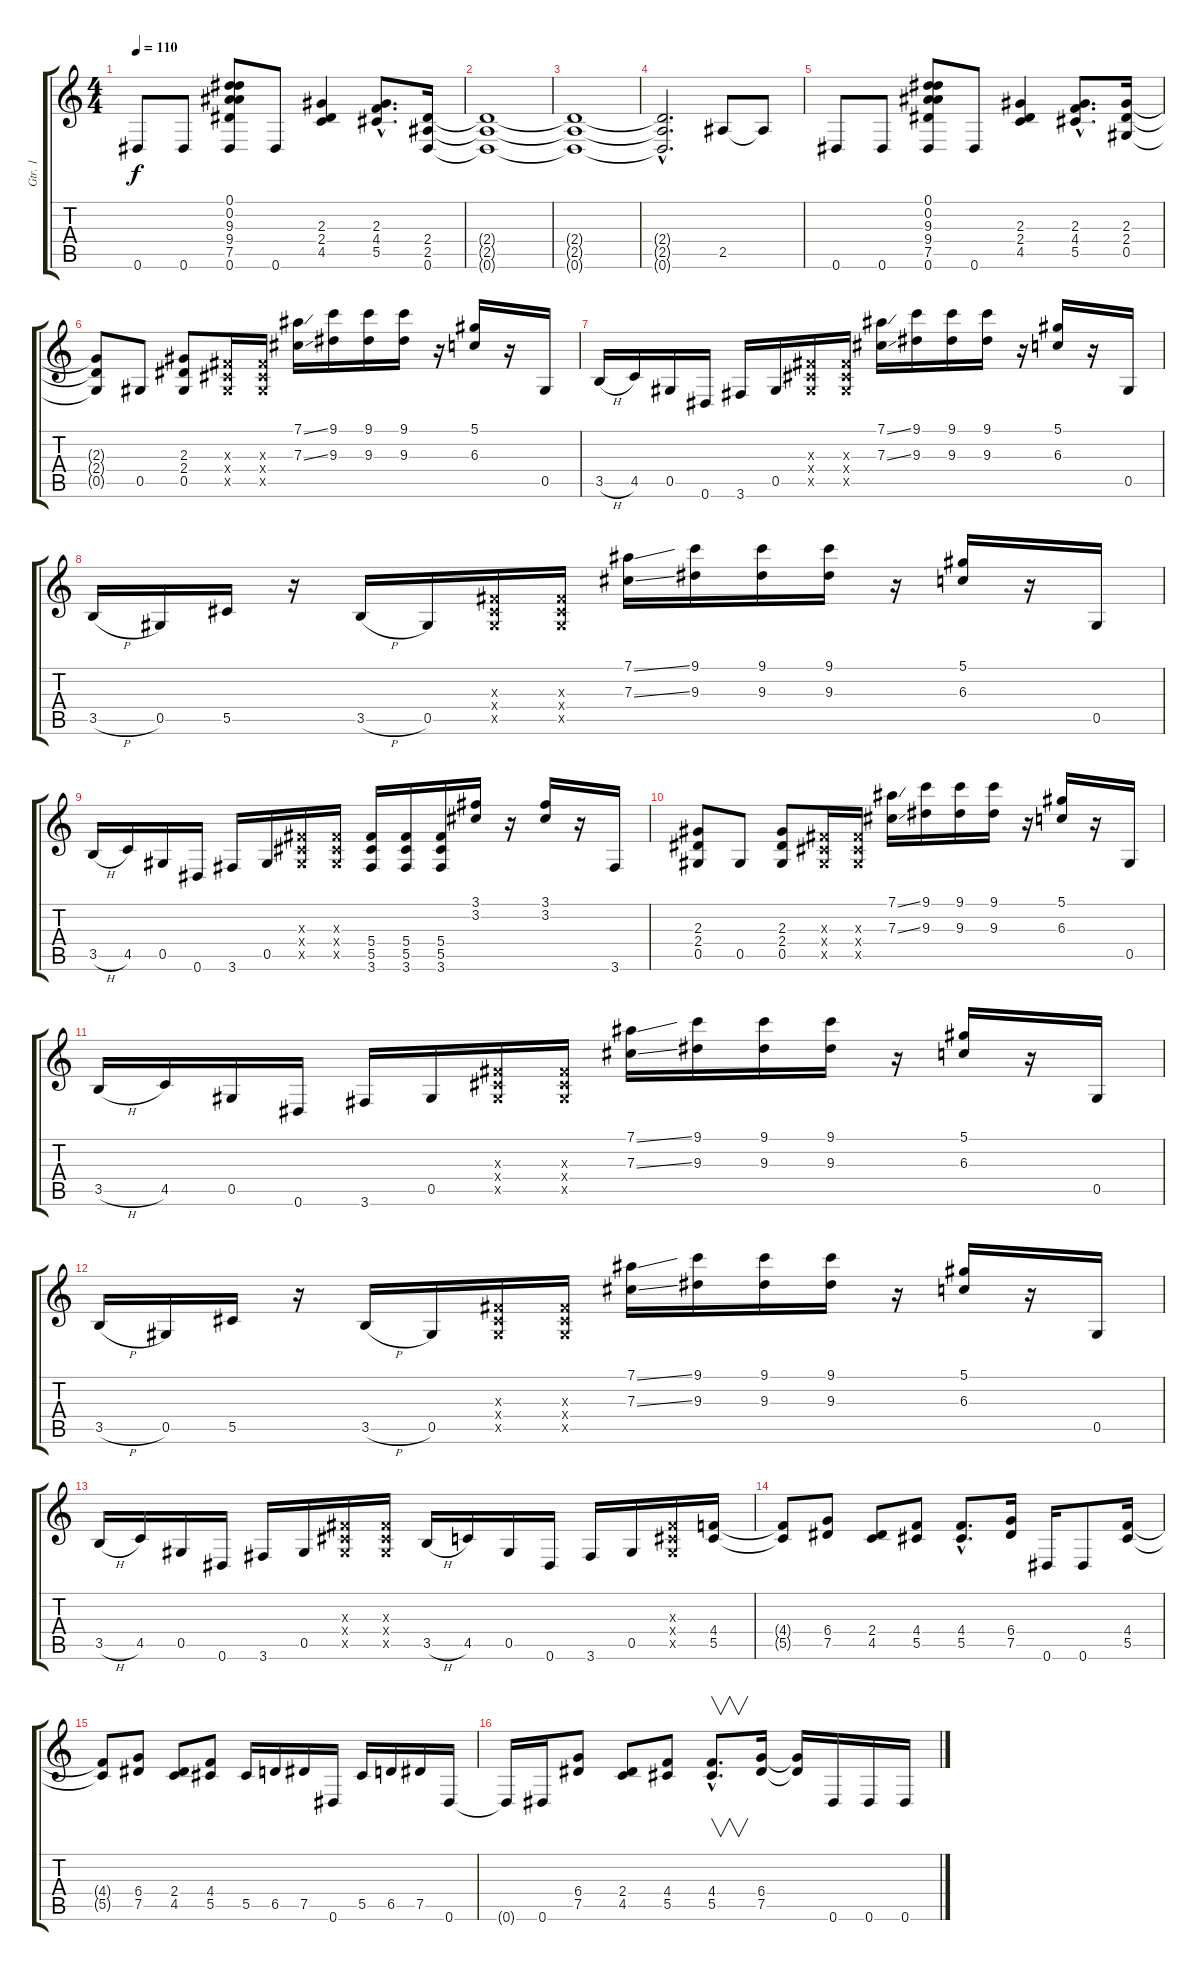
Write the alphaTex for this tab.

\track ("Gtr. 1" "Gtr. 1") {instrument distortionguitar}
\staff {score tabs}
\tuning (Eb4 Bb3 Gb3 Db3 Ab2 Eb2) {hide}
\ts (4 4)
\tempo 110
\clef g2
\ks c
0.6.8{dy f} 0.6.8 (0.1 0.2 9.3 9.4 7.5 0.6).8 0.6.8 (2.3 2.4 4.5).4 (2.3{hac} 4.4{hac} 5.5{hac}).8{d} (2.4 2.5 0.6).16 |
(2.4{t} 2.5{t} 0.6{t}).1 |
(2.4{t} 2.5{t} 0.6{t}).1 |
(2.4{hac t} 2.5{hac t} 0.6{hac t}).2{d} 2.5.8 2.5{t}.8 |
0.6.8 0.6.8 (0.1 0.2 9.3 9.4 7.5 0.6).8 0.6.8 (2.3 2.4 4.5).4 (2.3{hac} 4.4{hac} 5.5{hac}).8{d} (2.3 2.4 0.5).16 |
(2.3{t} 2.4{t} 0.5{t}).8 0.5.8 (2.3 2.4 0.5).8 (0.3{x} 0.4{x} 0.5{x}).16 (0.3{x} 0.4{x} 0.5{x}).16 (7.1{ss} 7.3{ss}).16 (9.1 9.3).16 (9.1 9.3).16 (9.1 9.3).16 r.16 (5.1 6.3).16 r.16 0.5.16 |
3.5{h}.16 4.5.16 0.5.16 0.6.16 3.6.16 0.5.16 (0.3{x} 0.4{x} 0.5{x}).16 (0.3{x} 0.4{x} 0.5{x}).16 (7.1{ss} 7.3{ss}).16 (9.1 9.3).16 (9.1 9.3).16 (9.1 9.3).16 r.16 (5.1 6.3).16 r.16 0.5.16 |
3.5{h}.16 0.5.16 5.5.16 r.16 3.5{h}.16 0.5.16 (0.3{x} 0.4{x} 0.5{x}).16 (0.3{x} 0.4{x} 0.5{x}).16 (7.1{ss} 7.3{ss}).16 (9.1 9.3).16 (9.1 9.3).16 (9.1 9.3).16 r.16 (5.1 6.3).16 r.16 0.5.16 |
3.5{h}.16 4.5.16 0.5.16 0.6.16 3.6.16 0.5.16 (0.3{x} 0.4{x} 0.5{x}).16 (0.3{x} 0.4{x} 0.5{x}).16 (5.4 5.5 3.6).16 (5.4 5.5 3.6).16 (5.4 5.5 3.6).16 (3.1 3.2).16 r.16 (3.1 3.2).16 r.16 3.6.16 |
(2.3 2.4 0.5).8 0.5.8 (2.3 2.4 0.5).8 (0.3{x} 0.4{x} 0.5{x}).16 (0.3{x} 0.4{x} 0.5{x}).16 (7.1{ss} 7.3{ss}).16 (9.1 9.3).16 (9.1 9.3).16 (9.1 9.3).16 r.16 (5.1 6.3).16 r.16 0.5.16 |
3.5{h}.16 4.5.16 0.5.16 0.6.16 3.6.16 0.5.16 (0.3{x} 0.4{x} 0.5{x}).16 (0.3{x} 0.4{x} 0.5{x}).16 (7.1{ss} 7.3{ss}).16 (9.1 9.3).16 (9.1 9.3).16 (9.1 9.3).16 r.16 (5.1 6.3).16 r.16 0.5.16 |
3.5{h}.16 0.5.16 5.5.16 r.16 3.5{h}.16 0.5.16 (0.3{x} 0.4{x} 0.5{x}).16 (0.3{x} 0.4{x} 0.5{x}).16 (7.1{ss} 7.3{ss}).16 (9.1 9.3).16 (9.1 9.3).16 (9.1 9.3).16 r.16 (5.1 6.3).16 r.16 0.5.16 |
3.5{h}.16 4.5.16 0.5.16 0.6.16 3.6.16 0.5.16 (0.3{x} 0.4{x} 0.5{x}).16 (0.3{x} 0.4{x} 0.5{x}).16 3.5{h}.16 4.5.16 0.5.16 0.6.16 3.6.16 0.5.16 (0.3{x} 0.4{x} 0.5{x}).16 (4.4 5.5).16 |
(4.4{t} 5.5{t}).8 (6.4 7.5).8 (2.4 4.5).8 (4.4 5.5).8 (4.4{hac} 5.5{hac}).8{d} (6.4 7.5).16 0.6.16 0.6.8 (4.4 5.5).16 |
(4.4{t} 5.5{t}).8 (6.4 7.5).8 (2.4 4.5).8 (4.4 5.5).8 5.5.16 6.5.16 7.5.16 0.6.16 5.5.16 6.5.16 7.5.16 0.6.16 |
0.6{t}.16 0.6.16 (6.4 7.5).8 (2.4 4.5).8 (4.4 5.5).8 (4.4{hac} 5.5{hac}).8{v d} (6.4 7.5).16 (6.4{t} 7.5{t}).16 0.6.16 0.6.16 0.6.16
